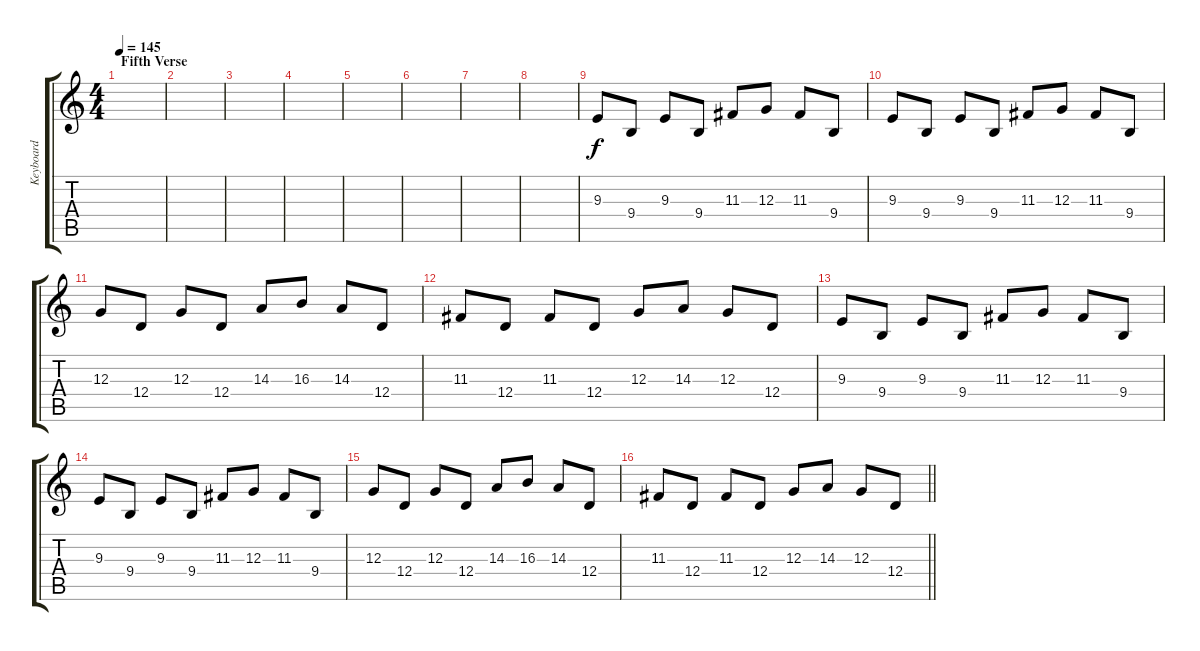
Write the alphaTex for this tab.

\track ("Keyboard" "Keyboard") {instrument electricpiano1}
\staff {score tabs}
\tuning (E4 B3 G3 D3 A2 E2) {hide}
\ts (4 4)
\section ("" "Fifth Verse")
\tempo 145
\clef g2
\ks c
|
|
|
|
|
|
|
|
9.3.8 9.4.8 9.3.8 9.4.8 11.3.8 12.3.8 11.3.8 9.4.8 |
9.3.8 9.4.8 9.3.8 9.4.8 11.3.8 12.3.8 11.3.8 9.4.8 |
12.3.8 12.4.8 12.3.8 12.4.8 14.3.8 16.3.8 14.3.8 12.4.8 |
11.3.8 12.4.8 11.3.8 12.4.8 12.3.8 14.3.8 12.3.8 12.4.8 |
9.3.8 9.4.8 9.3.8 9.4.8 11.3.8 12.3.8 11.3.8 9.4.8 |
9.3.8 9.4.8 9.3.8 9.4.8 11.3.8 12.3.8 11.3.8 9.4.8 |
12.3.8 12.4.8 12.3.8 12.4.8 14.3.8 16.3.8 14.3.8 12.4.8 |
\barLineRight lightlight
11.3.8 12.4.8 11.3.8 12.4.8 12.3.8 14.3.8 12.3.8 12.4.8
